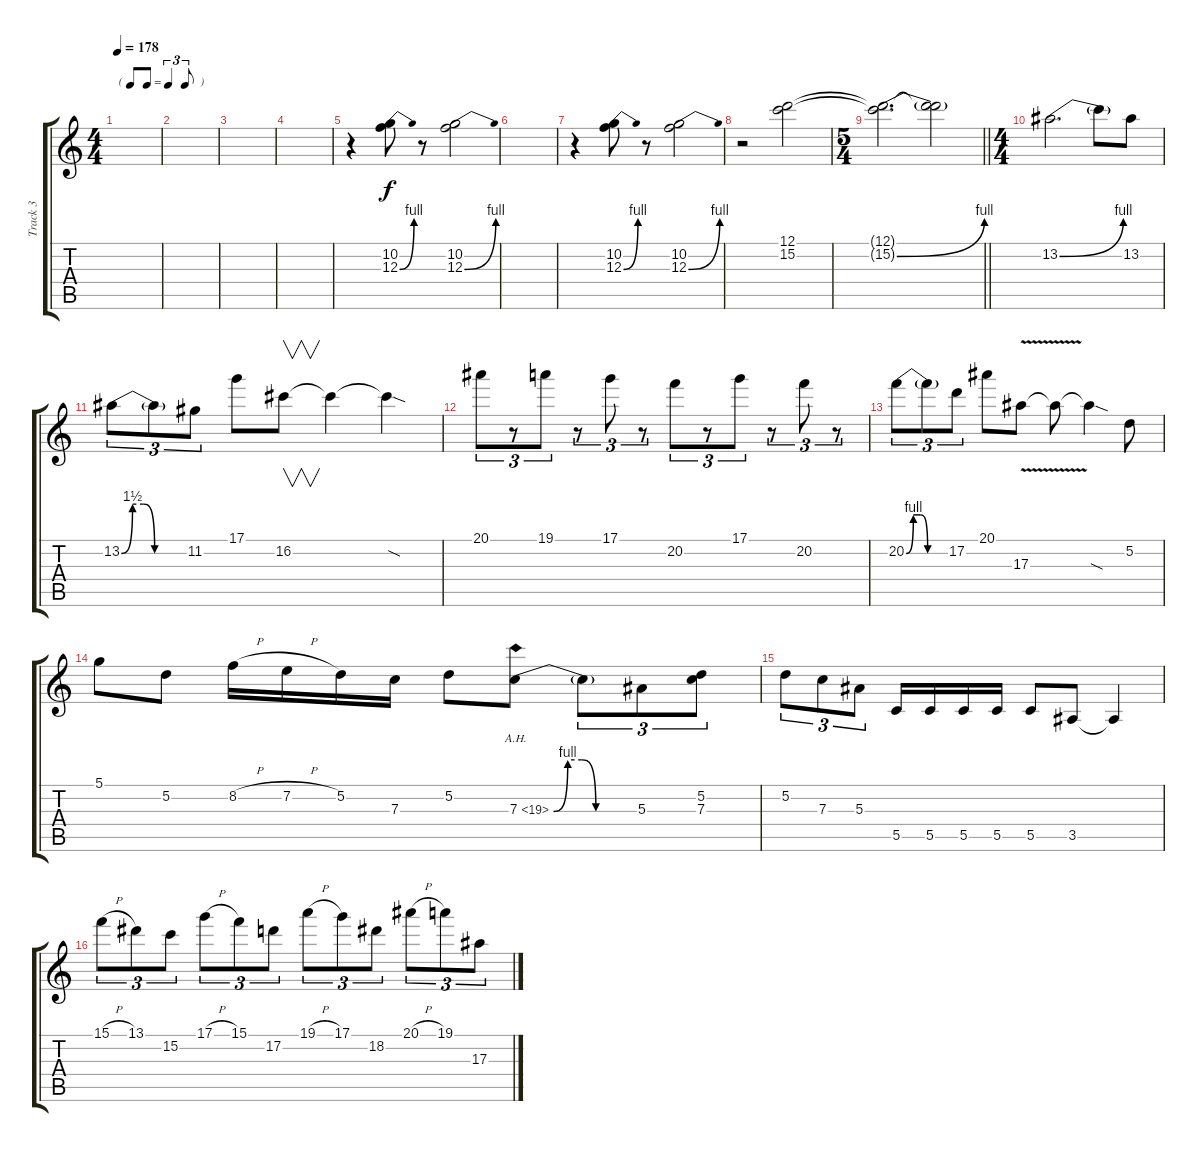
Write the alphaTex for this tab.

\track ("Track 3" "Track 3") {instrument distortionguitar}
\staff {score tabs}
\tuning (D4 A3 F3 C3 G2 C2) {hide}
\ts (4 4)
\tf triplet8th
\tempo 178
\clef g2
\ks c
|
|
|
|
r.4{volume 16} (10.2 12.3{be (bend 0 0 60 4)}).8 r.8 (10.2 12.3{be (bend 0 0 60 4)}).2 |
|
r.4 (10.2 12.3{be (bend 0 0 60 4)}).8 r.8 (10.2 12.3{be (bend 0 0 60 4)}).2 |
r.2 (12.1 15.2).2 |
\ts (5 4)
\barLineRight lightlight
(12.1{t} 15.2{be (bend 0 0 60 4) t}).2{d} (12.1{t} 15.2{t}).2 |
\ts (4 4)
13.2{be (bend 0 0 60 4)}.2{d} 13.2{t}.8 13.2.8 |
13.2{be (custom 0 0 10 6 20 6 30 0 60 0)}.8{tu (3 2)} 13.2{t}.8{tu (3 2)} 11.2.8{tu (3 2)} 17.1.8 16.2.8{v} 16.2{t}.4 16.2{sod t}.4 |
20.1.8{tu (3 2)} r.8{tu (3 2)} 19.1.8{tu (3 2)} r.8{tu (3 2)} 17.1.8{tu (3 2)} r.8{tu (3 2)} 20.2.8{tu (3 2)} r.8{tu (3 2)} 17.1.8{tu (3 2)} r.8{tu (3 2)} 20.2.8{tu (3 2)} r.8{tu (3 2)} |
20.2{be (custom 0 0 10 4 20 4 30 0 60 0)}.8{tu (3 2)} 20.2{t}.8{tu (3 2)} 17.2.8{tu (3 2)} 20.1.8 17.3{v}.8 17.3{t}.8 17.3{sod t}.4 5.2.8 |
5.1.8 5.2.8 8.2{h}.16 7.2{h}.16 5.2.16 7.3.16 5.2.8 7.3{be (custom 0 0 10 4 20 4 30 0 60 0) ah 12}.8 7.3{t}.8{tu (3 2)} 5.3.8{tu (3 2)} (5.2 7.3).8{tu (3 2)} |
5.2.8{tu (3 2)} 7.3.8{tu (3 2)} 5.3.8{tu (3 2)} 5.5.16 5.5.16 5.5.16 5.5.16 5.5.8 3.5.8 3.5{t}.4 |
15.1{h}.8{tu (3 2)} 13.1.8{tu (3 2)} 15.2.8{tu (3 2)} 17.1{h}.8{tu (3 2)} 15.1.8{tu (3 2)} 17.2.8{tu (3 2)} 19.1{h}.8{tu (3 2)} 17.1.8{tu (3 2)} 18.2.8{tu (3 2)} 20.1{h}.8{tu (3 2)} 19.1.8{tu (3 2)} 17.3.8{tu (3 2)}
